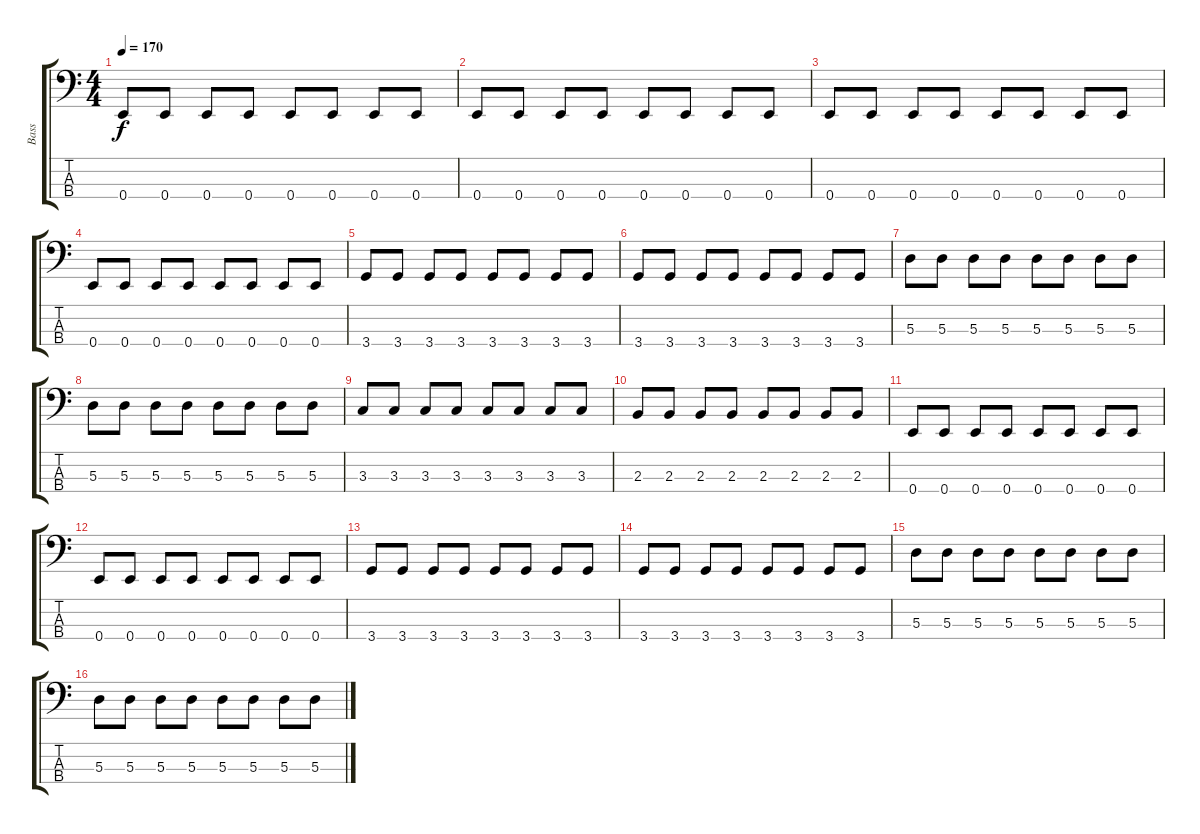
\track ("Bass" "Bass") {instrument electricbassfinger}
\staff {score tabs}
\tuning (G2 D2 A1 E1) {hide}
\ts (4 4)
\tempo 170
\clef f4
\ks c
0.4.8{dy f} 0.4.8 0.4.8 0.4.8 0.4.8 0.4.8 0.4.8 0.4.8 |
0.4.8 0.4.8 0.4.8 0.4.8 0.4.8 0.4.8 0.4.8 0.4.8 |
0.4.8 0.4.8 0.4.8 0.4.8 0.4.8 0.4.8 0.4.8 0.4.8 |
0.4.8 0.4.8 0.4.8 0.4.8 0.4.8 0.4.8 0.4.8 0.4.8 |
3.4.8 3.4.8 3.4.8 3.4.8 3.4.8 3.4.8 3.4.8 3.4.8 |
3.4.8 3.4.8 3.4.8 3.4.8 3.4.8 3.4.8 3.4.8 3.4.8 |
5.3.8 5.3.8 5.3.8 5.3.8 5.3.8 5.3.8 5.3.8 5.3.8 |
5.3.8 5.3.8 5.3.8 5.3.8 5.3.8 5.3.8 5.3.8 5.3.8 |
3.3.8 3.3.8 3.3.8 3.3.8 3.3.8 3.3.8 3.3.8 3.3.8 |
2.3.8 2.3.8 2.3.8 2.3.8 2.3.8 2.3.8 2.3.8 2.3.8 |
0.4.8 0.4.8 0.4.8 0.4.8 0.4.8 0.4.8 0.4.8 0.4.8 |
0.4.8 0.4.8 0.4.8 0.4.8 0.4.8 0.4.8 0.4.8 0.4.8 |
3.4.8 3.4.8 3.4.8 3.4.8 3.4.8 3.4.8 3.4.8 3.4.8 |
3.4.8 3.4.8 3.4.8 3.4.8 3.4.8 3.4.8 3.4.8 3.4.8 |
5.3.8 5.3.8 5.3.8 5.3.8 5.3.8 5.3.8 5.3.8 5.3.8 |
5.3.8 5.3.8 5.3.8 5.3.8 5.3.8 5.3.8 5.3.8 5.3.8
